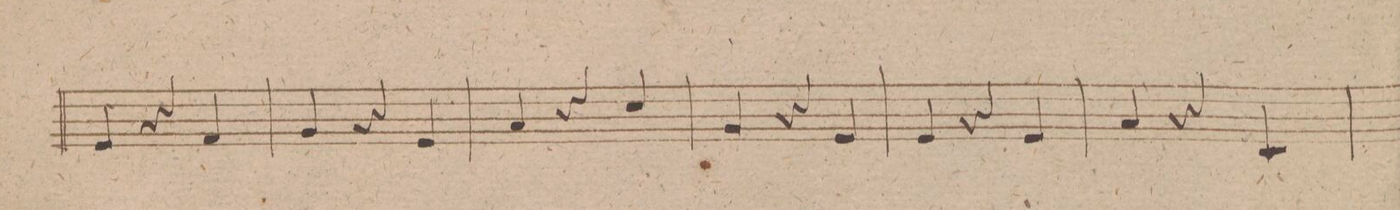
**kern	**dynam
*I"Violino 2do	*
*clefG2	*
*k[f#c#g#d#]	*
*M3/4	*
4e	.
4r	.
4f#	.
=90	=90
4g#	.
4r	.
4e	.
=91	=91
4a	.
4r	.
4cc#/	.
=92	=92
4g#	.
4r	.
4e	.
=93	=93
4e	.
4r	.
4e	.
=94	=94
4a	.
4r	.
4c#	.
=95	=95
*-	*-
